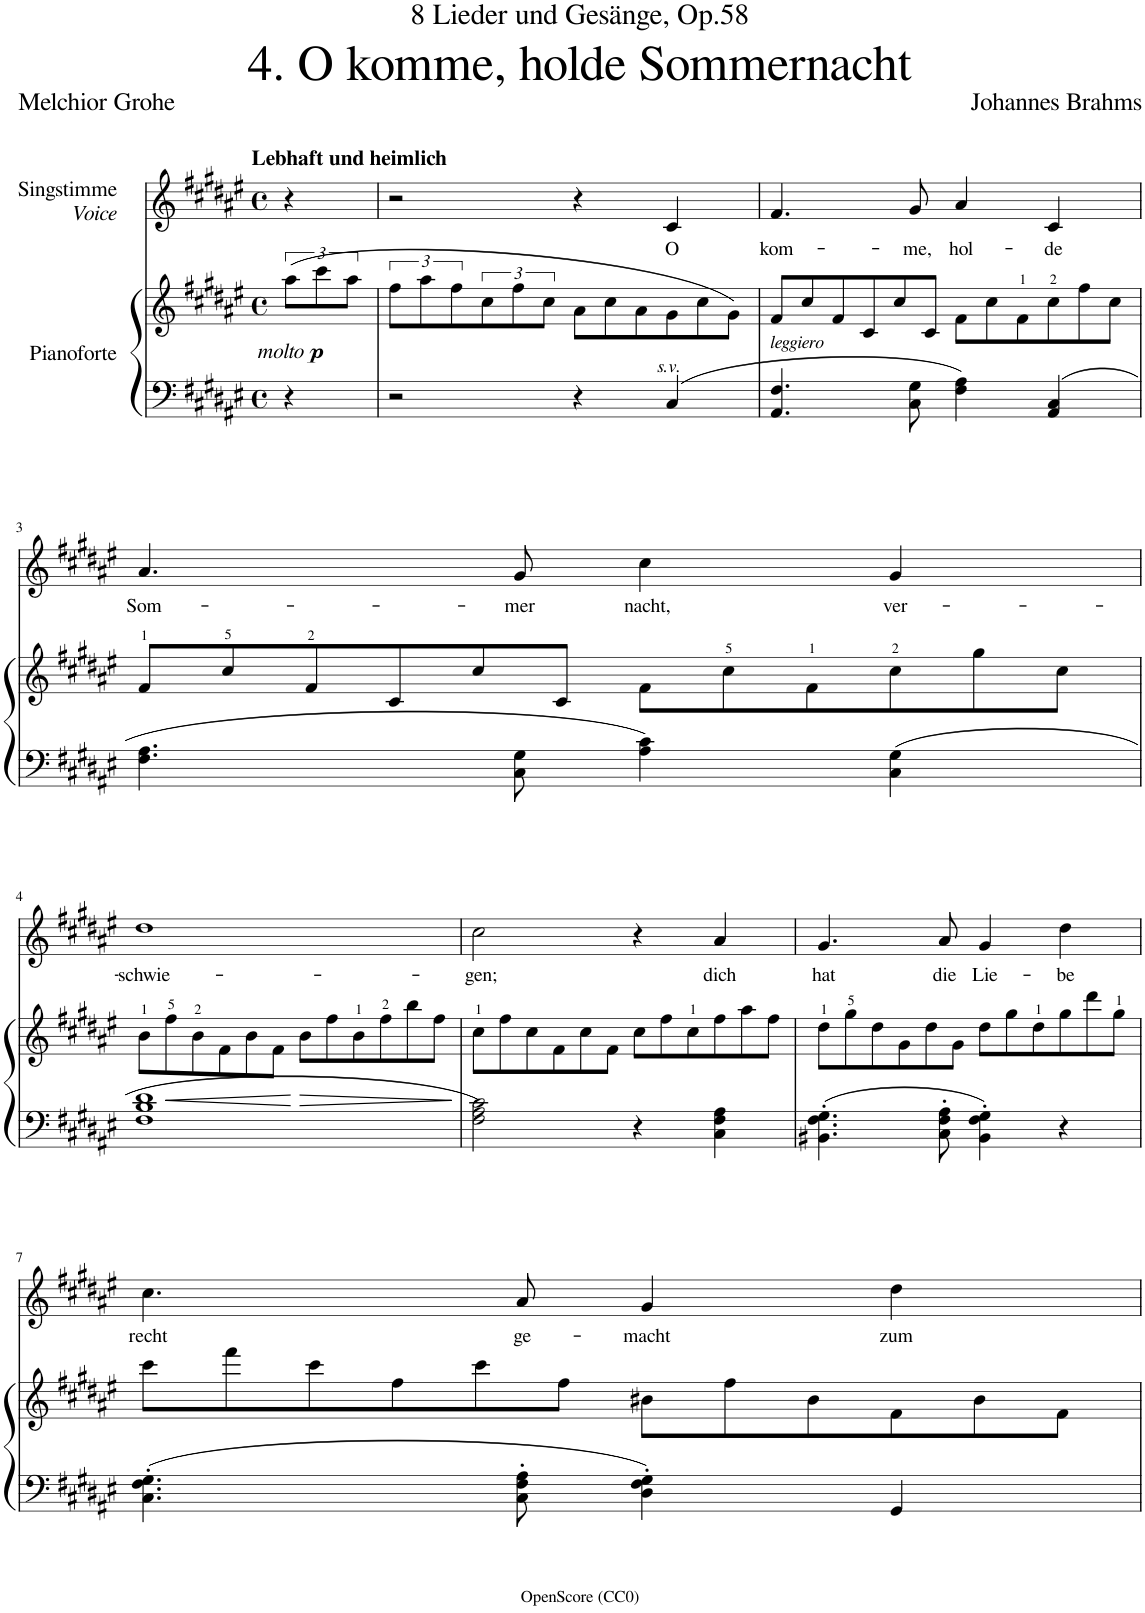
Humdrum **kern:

**kern	**kern	**dynam	**kern	**text
*part2	*part2	*part2	*part1	*part1
*staff3	*staff2	*staff2/3	*staff1	*staff1
*I"Pianoforte	*	*	*I"Singstimme Voice	*
*I'Pno	*	*	*	*
*clefF4	*clefG2	*	*clefG2	*
*k[f#c#g#d#a#e#]	*k[f#c#g#d#a#e#]	*	*k[f#c#g#d#a#e#]	*
*M4/4	*M4/4	*	*M4/4	*
*met(c)	*met(c)	*	*met(c)	*
=	=	=	=	=
!	!	!	!LO:TX:a:B:t=Lebhaft und heimlich	!
!	!	!LO:DY:b	!	!
!	!	!LO:DY:n=1:b	!	!
4r	(12aa#\L	other-dynamics p	4r	.
.	12ccc#\	.	.	.
.	12aa#\J	.	.	.
=1	=1	=1	=1	=1
2r	12ff#\L	.	2r	.
.	12aa#\	.	.	.
.	12ff#\	.	.	.
.	12cc#\	.	.	.
.	12ff#\	.	.	.
.	12cc#\J	.	.	.
4r	12a#\L	.	4r	.
.	12cc#\	.	.	.
.	12a#\	.	.	.
!LO:TX:a:i:t=s.v.	!	!	!	!
!	!	!	!	!LO:LY:b
4C#/	12g#\	.	4c#/	O
.	12cc#\	.	.	.
.	12g#\J)	.	.	.
=2	=2	=2	=2	=2
!LO:TX:a:i:t=leggiero	!	!	!	!
!	!	!	!	!LO:LY:b
4.AA#/ 4.F#/	12f#/L	.	4.f#/	kom-
.	12cc#/	.	.	.
.	12f#/	.	.	.
.	12c#/	.	.	.
.	12cc#/	.	.	.
!	!	!	!	!LO:LY:b
8C#\ 8G#\	.	.	8g#/	-me,
.	12c#/J	.	.	.
!	!	!	!	!LO:LY:b
4F#\ 4A#\	12f#\L	.	4a#/	hol-
.	12cc#\	.	.	.
.	12f#\	.	.	.
!	!	!	!	!LO:LY:b
4AA#/ 4C#/	12cc#\	.	4c#/	-de
.	12ff#\	.	.	.
.	12cc#\J	.	.	.
!!LO:LB:g=z
=3	=3	=3	=3	=3
!	!	!	!	!LO:LY:b
4.F#\ 4.A#\	12f#/L	.	4.a#/	Som-
.	12cc#/	.	.	.
.	12f#/	.	.	.
.	12c#/	.	.	.
.	12cc#/	.	.	.
!	!	!	!	!LO:LY:b
8C#\ 8G#\	.	.	8g#/	-mer
.	12c#/J	.	.	.
!	!	!	!	!LO:LY:b
4A#\ 4c#\	12f#\L	.	4cc#\	nacht,
.	12cc#\	.	.	.
.	12f#\	.	.	.
!	!	!	!	!LO:LY:b
4C#\ 4G#\	12cc#\	.	4g#/	ver-
.	12gg#\	.	.	.
.	12cc#\J	.	.	.
!!LO:LB:g=z
=4	=4	=4	=4	=4
!	!	!	!	!LO:LY:b
1F# 1B 1d#	12b\L	.	1dd#	-schwie-
!	!	!LO:HP:b	!	!
.	12ff#\	<	.	.
.	12b\	.	.	.
.	12f#\	.	.	.
.	12b\	.	.	.
.	12f#\J	.	.	.
!	!	!LO:HP:n=1:b	!	!
.	12b\L	[ >	.	.
.	12ff#\	.	.	.
.	12b\	.	.	.
.	12ff#\	.	.	.
.	12bb\	.	.	.
.	12ff#\J	.	.	.
.	.	]	.	.
=5	=5	=5	=5	=5
!	!	!	!	!LO:LY:b
2F#\ 2A#\ 2c#\	12cc#\L	.	2cc#\	-gen;
.	12ff#\	.	.	.
.	12cc#\	.	.	.
.	12f#\	.	.	.
.	12cc#\	.	.	.
.	12f#\J	.	.	.
4r	12cc#\L	.	4r	.
.	12ff#\	.	.	.
.	12cc#\	.	.	.
!	!	!	!	!LO:LY:b
4C#\ 4F#\ 4A#\	12ff#\	.	4a#/	dich
.	12aa#\	.	.	.
.	12ff#\J	.	.	.
=6	=6	=6	=6	=6
!	!	!	!	!LO:LY:b
4.BB#X\' 4.F#\' 4.G#\'	12dd#\L	.	4.g#/	hat
.	12gg#\	.	.	.
.	12dd#\	.	.	.
.	12g#\	.	.	.
.	12dd#\	.	.	.
!	!	!	!	!LO:LY:b
8C#\' 8F#\' 8A#\'	.	.	8a#/	die
.	12g#\J	.	.	.
!	!	!	!	!LO:LY:b
4BB#\' 4F#\' 4G#\'	12dd#\L	.	4g#/	Lie-
.	12gg#\	.	.	.
.	12dd#\	.	.	.
!	!	!	!	!LO:LY:b
4r	12gg#\	.	4dd#\	-be
.	12ddd#\	.	.	.
.	12gg#\J	.	.	.
!!LO:LB:g=z
=7	=7	=7	=7	=7
!	!	!	!	!LO:LY:b
4.C#\' 4.F#\' 4.G#\'	12ccc#\L	.	4.cc#\	recht
.	12fff#\	.	.	.
.	12ccc#\	.	.	.
.	12ff#\	.	.	.
.	12ccc#\	.	.	.
!	!	!	!	!LO:LY:b
8C#\' 8F#\' 8A#\'	.	.	8a#/	ge-
.	12ff#\J	.	.	.
!	!	!	!	!LO:LY:b
4D#\' 4F#\' 4G#\'	12b#X\L	.	4g#/	-macht
.	12ff#\	.	.	.
.	12b#\	.	.	.
!	!	!	!	!LO:LY:b
4GG#/	12f#\	.	4dd#\	zum
.	12b#\	.	.	.
.	12f#\J	.	.	.
=	=	=	=	=
*-	*-	*-	*-	*-
